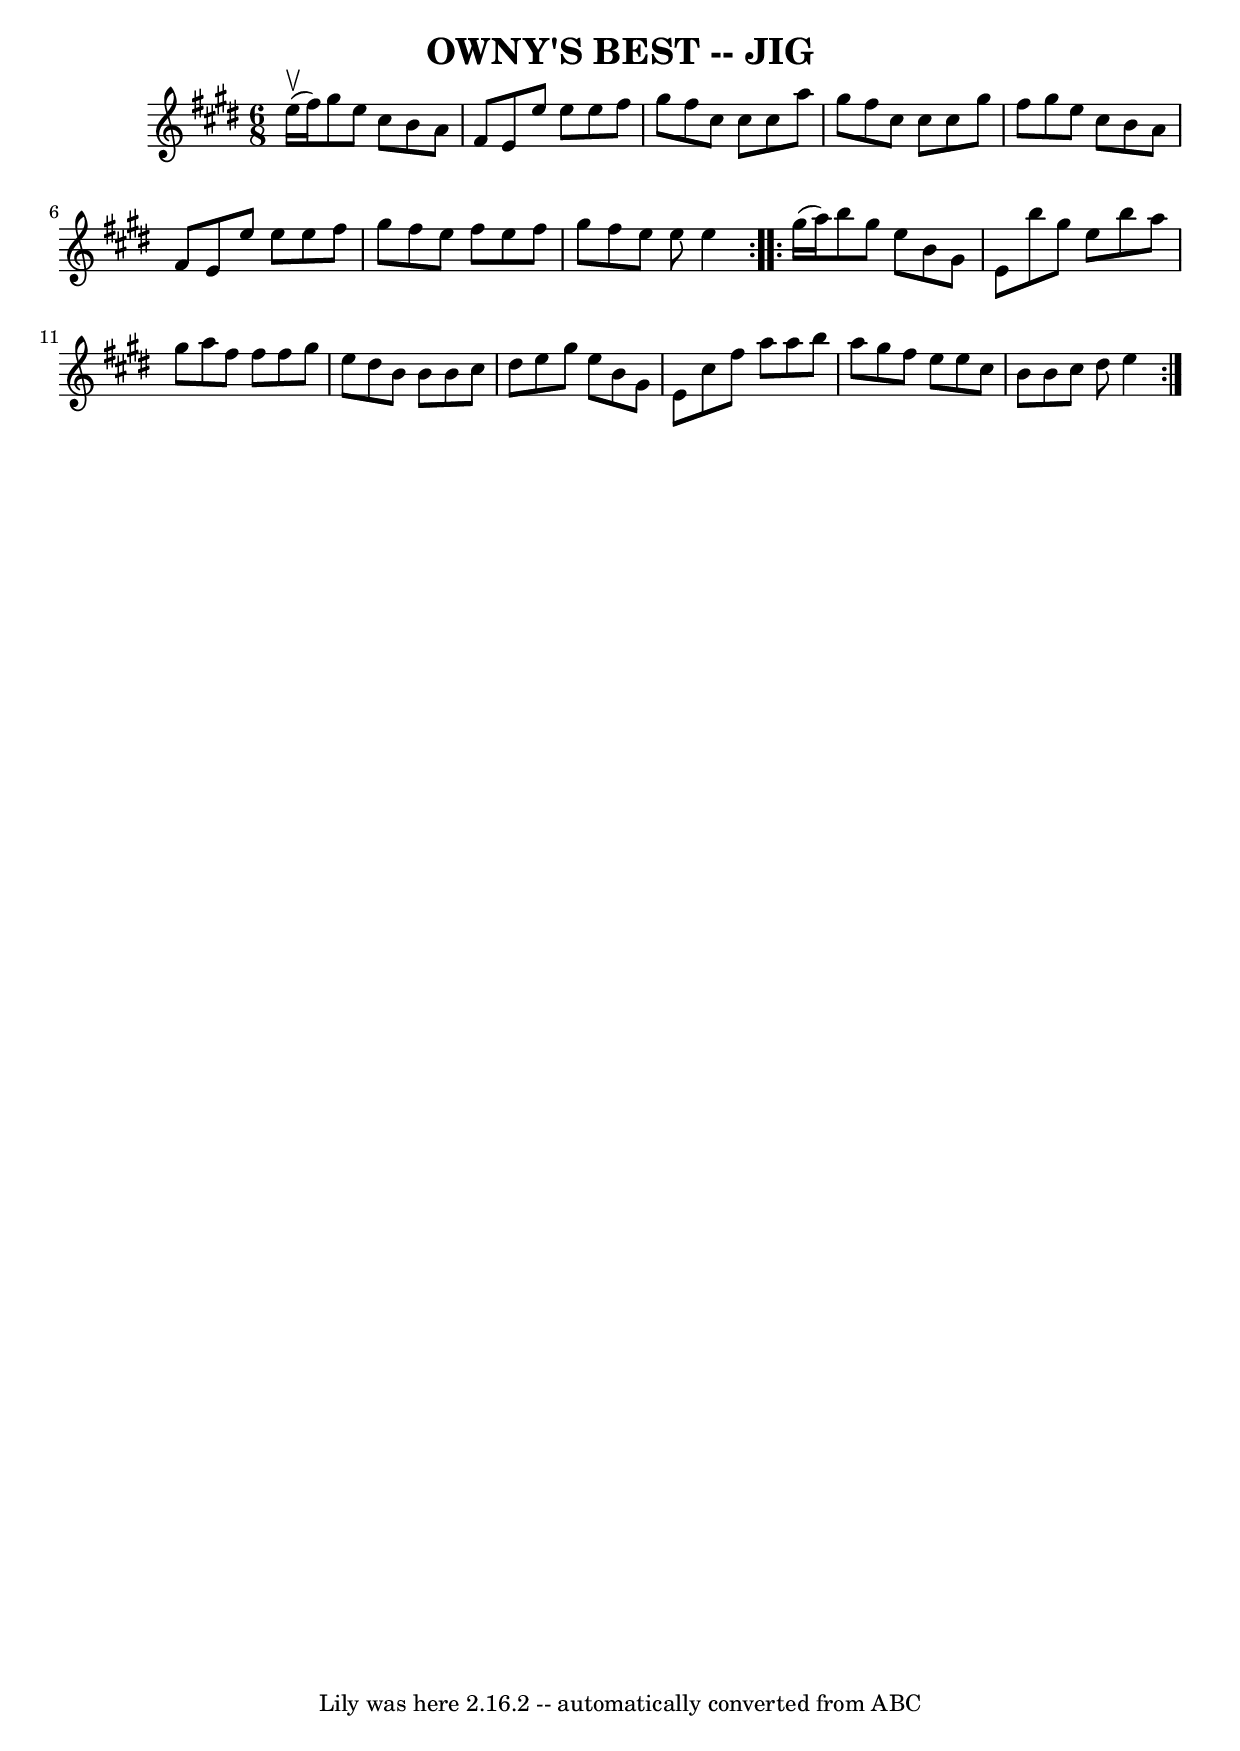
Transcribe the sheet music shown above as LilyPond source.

\version "2.16.2"
\include "Mammoth.ily"
\header {
  %% book = "Ryan's Mammoth Collection of Fiddle Tunes"
 crossRefNumber = "1"
 footnotes = ""
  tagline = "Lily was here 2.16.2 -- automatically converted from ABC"
  title = "OWNY'S BEST -- JIG"

}
voicedefault =  {



  \repeat volta 2 {

    \time 6/8 
    \key e \major e''16 (^\upbow fis''16)        |
 gis''8 e''8 cis''8 b'8 a'8 fis'8     |
 e'8 e''8 e''8 e''8 fis''8 gis''8     |
 fis''8 cis''8 cis''8 cis''8 a''8 gis''8     |
 fis''8 cis''8 cis''8 cis''8 gis''8 fis''8         |
 gis''8 e''8 cis''8 b'8 a'8 fis'8     |
 e'8 e''8 e''8 e''8 fis''8 gis''8    |
 fis''8 e''8 fis''8 e''8 fis''8 gis''8     |
 fis''8    
 e''8 e''8 e''4    
  }     
  \repeat volta 2 { gis''16 (a''16)         |
 b''8 gis''8 e''8 b'8 gis'8 e'8    |
 b''8 gis''8 e''8 b''8 a''8 gis''8     |
 a''8 fis''8 fis''8 fis''8 gis''8 e''8     |
 dis''8 b'8 b'8 b'8 cis''8 dis''8         |
 e''8 gis''8 e''8 b'8 gis'8 e'8     |
 cis''8 fis''8 a''8 a''8 b''8 a''8    |
 gis''8 fis''8 e''8 e''8 cis''8 b'8     |
 b'8 cis''8   
 dis''8 e''4    
  }   

}

\score{
  <<

    \context Staff="default"
    {
      \voicedefault 
      
    }

  >>
  \layout {
    
  }
  \midi {
  }

}
